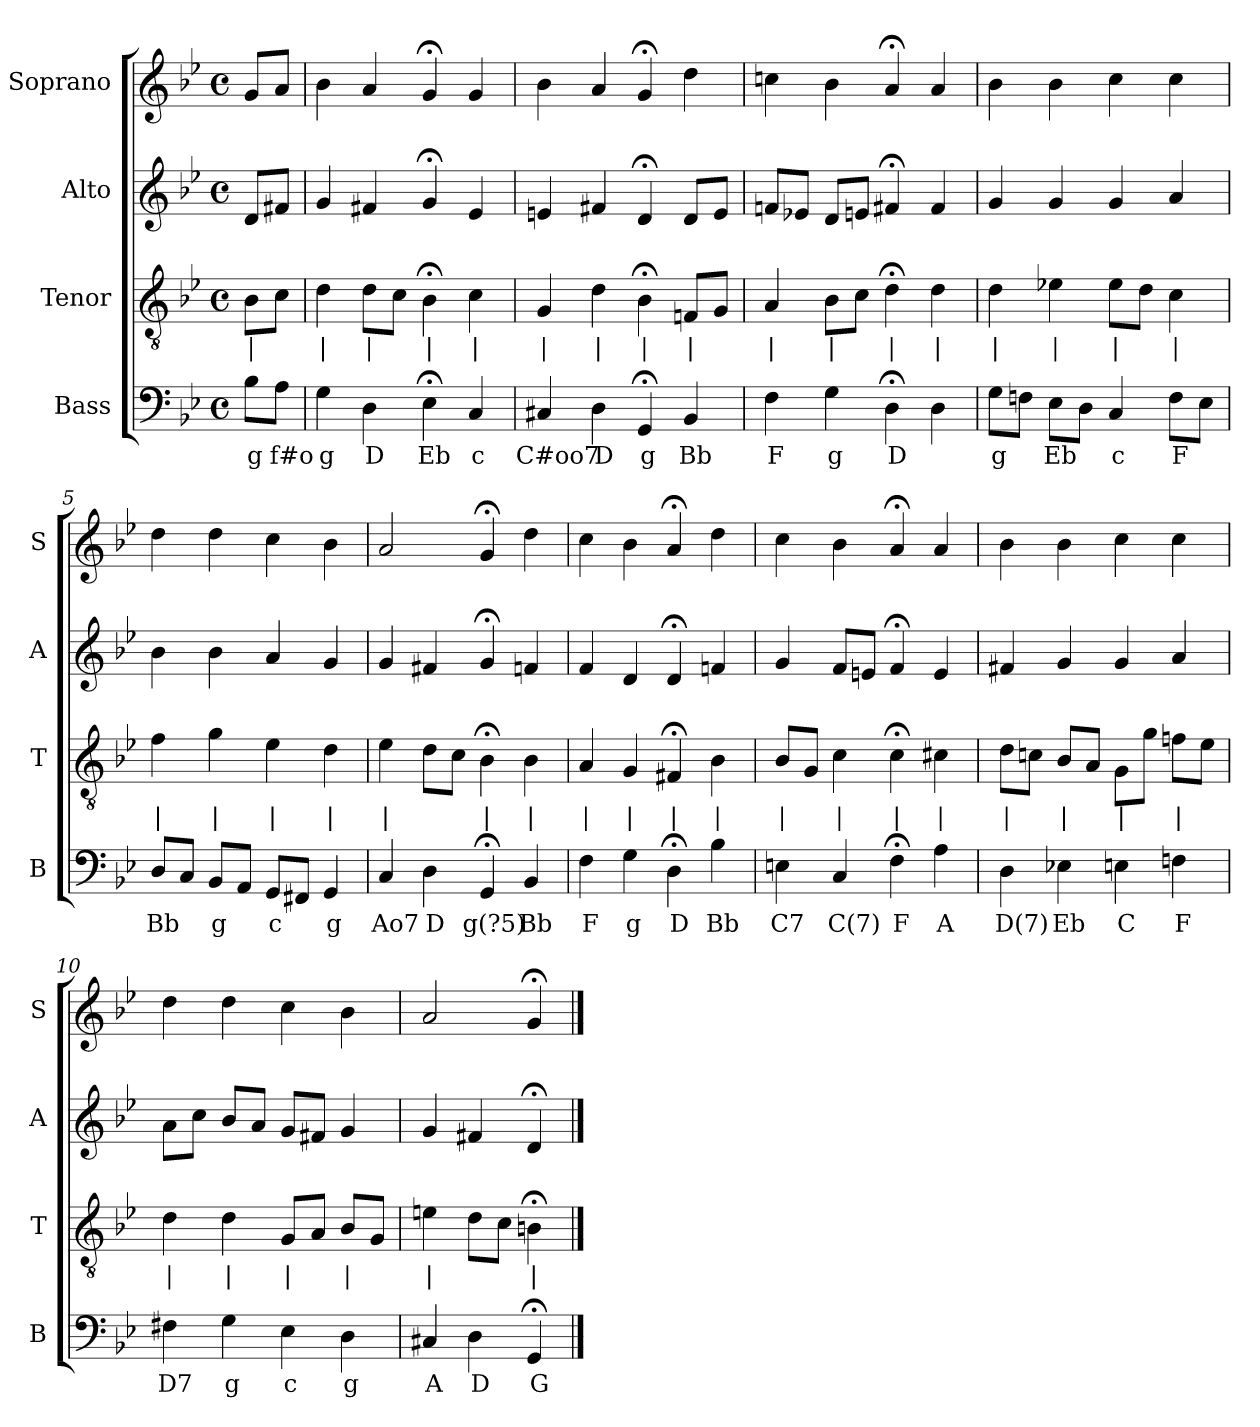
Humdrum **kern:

**kern	**text	**kern	**text	**kern	**kern
*part4	*part4	*part3	*part3	*part2	*part1
*staff4	*staff4	*staff3	*staff3	*staff2	*staff1
*I"Bass	*	*I"Tenor	*	*I"Alto	*I"Soprano
*I'B	*	*I'T	*	*I'A	*I'S
*clefF4	*	*clefGv2	*	*clefG2	*clefG2
*k[b-e-]	*	*k[b-e-]	*	*k[b-e-]	*k[b-e-]
*g:	*	*g:	*	*g:	*g:
*M4/4	*	*M4/4	*	*M4/4	*M4/4
*met(c)	*	*met(c)	*	*met(c)	*met(c)
*MM100	*	*MM100	*	*MM100	*MM100
=	=	=	=	=	=
8B-L	g	8B-L	|	8dL	8gL
8AJ	f#o	8cJ	.	8f#XJ	8aJ
=1	=1	=1	=1	=1	=1
4G	g	4d	|	4g	4b-
4D	D	8dL	|	4f#X	4a
.	.	8cJ	.	.	.
4E-;<	Eb	4B-;<	|	4g;<	4g;<
4C	c	4c	|	4e-	4g
=2	=2	=2	=2	=2	=2
4C#X	C#oo7	4G	|	4en	4b-
4D	D	4d	|	4f#X	4a
4GG;<	g	4B-;<	|	4d;<	4g;<
4BB-	Bb	8FnL	|	8dL	4dd
.	.	8GJ	.	8eJ	.
=3	=3	=3	=3	=3	=3
4F	F	4A	|	8fnL	4ccn
.	.	.	.	8e-XJ	.
4G	g	8B-L	|	8dL	4b-
.	.	8cJ	.	8enJ	.
4D;<	D	4d;<	|	4f#X;<	4a;<
4D	.	4d	|	4f#	4a
=4	=4	=4	=4	=4	=4
8GL	g	4d	|	4g	4b-
8FnJ	.	.	.	.	.
8E-L	Eb	4e-X	|	4g	4b-
8DJ	.	.	.	.	.
4C	c	8e-L	|	4g	4cc
.	.	8dJ	.	.	.
8FL	F	4c	|	4a	4cc
8E-J	.	.	.	.	.
=5	=5	=5	=5	=5	=5
8DL	Bb	4f	|	4b-	4dd
8CJ	.	.	.	.	.
8BB-L	g	4g	|	4b-	4dd
8AAJ	.	.	.	.	.
8GGL	c	4e-	|	4a	4cc
8FF#XJ	.	.	.	.	.
4GG	g	4d	|	4g	4b-
=6	=6	=6	=6	=6	=6
4C	Ao7	4e-	|	4g	2a
4D	D	8dL	.	4f#X	.
.	.	8cJ	.	.	.
4GG;<	g(?5)	4B-;<	|	4g;<	4g;<
4BB-	Bb	4B-	|	4fn	4dd
=7	=7	=7	=7	=7	=7
4F	F	4A	|	4f	4cc
4G	g	4G	|	4d	4b-
4D;<	D	4F#X;<	|	4d;<	4a;<
4B-	Bb	4B-	|	4fn	4dd
=8	=8	=8	=8	=8	=8
4En	C7	8B-L	|	4g	4cc
.	.	8GJ	.	.	.
4C	C(7)	4c	|	8fL	4b-
.	.	.	.	8enJ	.
4F;<	F	4c;<	|	4f;<	4a;<
4A	A	4c#X	|	4e	4a
=9	=9	=9	=9	=9	=9
4D	D(7)	8dL	|	4f#X	4b-
.	.	8cnJ	.	.	.
4E-X	Eb	8B-L	|	4g	4b-
.	.	8AJ	.	.	.
4En	C	8GL	|	4g	4cc
.	.	8gJ	.	.	.
4Fn	F	8fnL	|	4a	4cc
.	.	8e-J	.	.	.
=10	=10	=10	=10	=10	=10
4F#X	D7	4d	|	8aL	4dd
.	.	.	.	8ccJ	.
4G	g	4d	|	8b-L	4dd
.	.	.	.	8aJ	.
4E-	c	8GL	|	8gL	4cc
.	.	8AJ	.	8f#XJ	.
4D	g	8B-L	|	4g	4b-
.	.	8GJ	.	.	.
=11	=11	=11	=11	=11	=11
4C#X	A	4en	|	4g	2a
4D	D	8dL	.	4f#X	.
.	.	8cJ	.	.	.
4GG;<	G	4Bn;<	|	4d;<	4g;<
==	==	==	==	==	==
*-	*-	*-	*-	*-	*-
